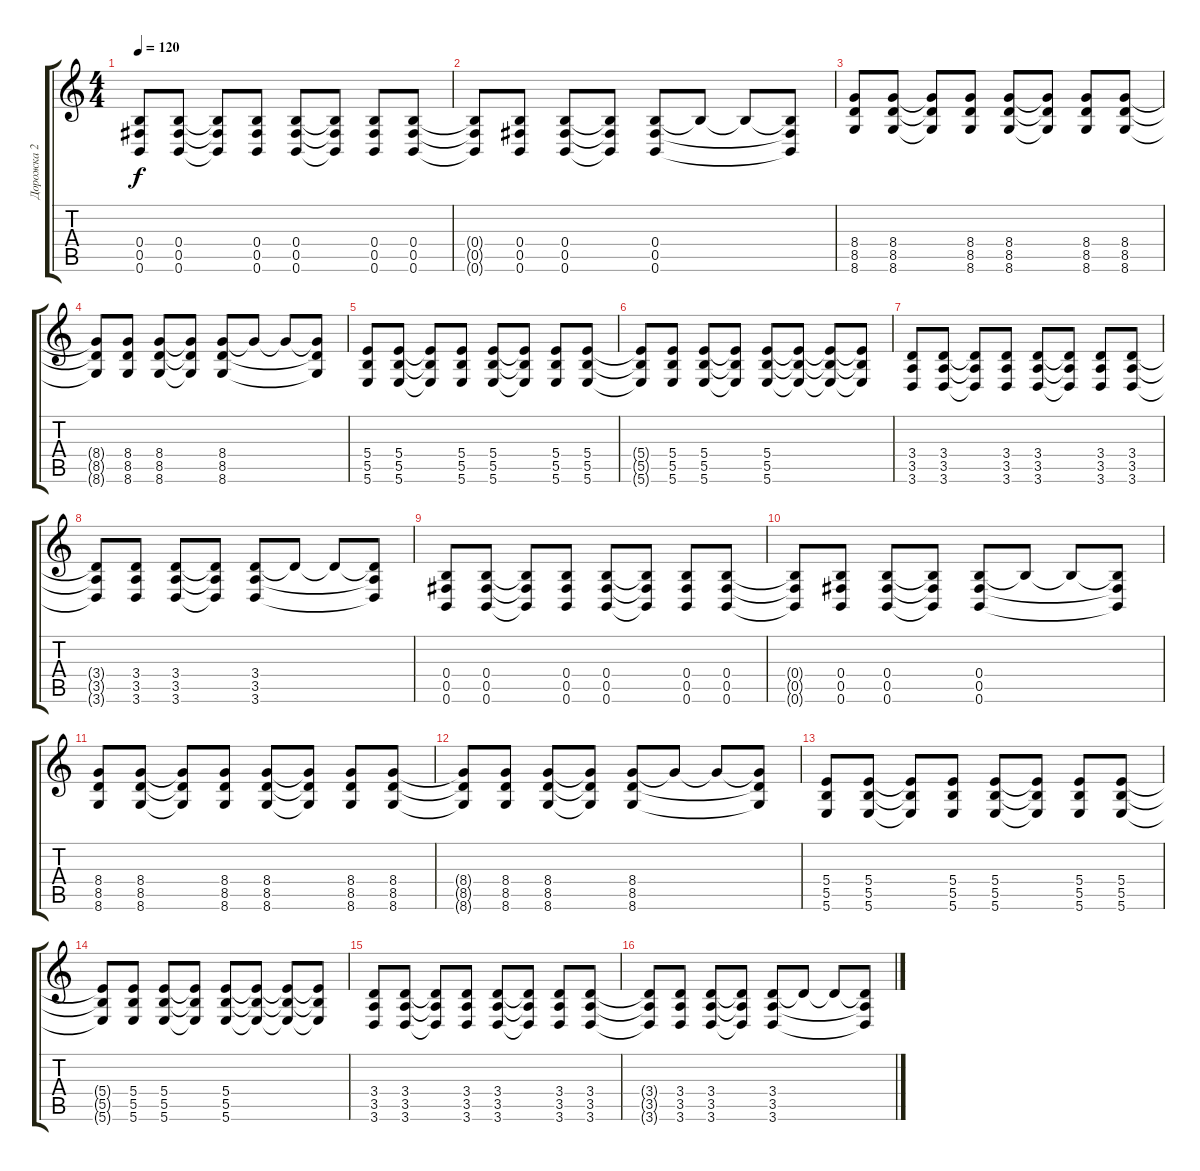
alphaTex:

\track ("Дорожка 2" "Дорожка 2") {instrument distortionguitar}
\staff {score tabs}
\tuning (Db4 Ab3 E3 B2 Gb2 B1) {hide}
\ts (4 4)
\tempo 120
\clef g2
\ks c
(0.4 0.5 0.6).8{dy f instrument distortionguitar} (0.4 0.5 0.6).8 (0.4{t} 0.5{t} 0.6{t}).8 (0.4 0.5 0.6).8 (0.4 0.5 0.6).8 (0.4{t} 0.5{t} 0.6{t}).8 (0.4 0.5 0.6).8 (0.4 0.5 0.6).8 |
(0.4{t} 0.5{t} 0.6{t}).8 (0.4 0.5 0.6).8 (0.4 0.5 0.6).8 (0.4{t} 0.5{t} 0.6{t}).8 (0.4 0.5 0.6).8 0.4{t}.8 0.4{t}.8 (0.4{t} 0.5{t} 0.6{t}).8 |
(8.4 8.5 8.6).8 (8.4 8.5 8.6).8 (8.4{t} 8.5{t} 8.6{t}).8 (8.4 8.5 8.6).8 (8.4 8.5 8.6).8 (8.4{t} 8.5{t} 8.6{t}).8 (8.4 8.5 8.6).8 (8.4 8.5 8.6).8 |
(8.4{t} 8.5{t} 8.6{t}).8 (8.4 8.5 8.6).8 (8.4 8.5 8.6).8 (8.4{t} 8.5{t} 8.6{t}).8 (8.4 8.5 8.6).8 8.4{t}.8 8.4{t}.8 (8.4{t} 8.5{t} 8.6{t}).8 |
(5.4 5.5 5.6).8 (5.4 5.5 5.6).8 (5.4{t} 5.5{t} 5.6{t}).8 (5.4 5.5 5.6).8 (5.4 5.5 5.6).8 (5.4{t} 5.5{t} 5.6{t}).8 (5.4 5.5 5.6).8 (5.4 5.5 5.6).8 |
(5.4{t} 5.5{t} 5.6{t}).8 (5.4 5.5 5.6).8 (5.4 5.5 5.6).8 (5.4{t} 5.5{t} 5.6{t}).8 (5.4 5.5 5.6).8 (5.4{t} 5.5{t} 5.6{t}).8 (5.4{t} 5.5{t} 5.6{t}).8 (5.4{t} 5.5{t} 5.6{t}).8 |
(3.4 3.5 3.6).8 (3.4 3.5 3.6).8 (3.4{t} 3.5{t} 3.6{t}).8 (3.4 3.5 3.6).8 (3.4 3.5 3.6).8 (3.4{t} 3.5{t} 3.6{t}).8 (3.4 3.5 3.6).8 (3.4 3.5 3.6).8 |
(3.4{t} 3.5{t} 3.6{t}).8 (3.4 3.5 3.6).8 (3.4 3.5 3.6).8 (3.4{t} 3.5{t} 3.6{t}).8 (3.4 3.5 3.6).8 3.4{t}.8 3.4{t}.8 (3.4{t} 3.5{t} 3.6{t}).8 |
(0.4 0.5 0.6).8 (0.4 0.5 0.6).8 (0.4{t} 0.5{t} 0.6{t}).8 (0.4 0.5 0.6).8 (0.4 0.5 0.6).8 (0.4{t} 0.5{t} 0.6{t}).8 (0.4 0.5 0.6).8 (0.4 0.5 0.6).8 |
(0.4{t} 0.5{t} 0.6{t}).8 (0.4 0.5 0.6).8 (0.4 0.5 0.6).8 (0.4{t} 0.5{t} 0.6{t}).8 (0.4 0.5 0.6).8 0.4{t}.8 0.4{t}.8 (0.4{t} 0.5{t} 0.6{t}).8 |
(8.4 8.5 8.6).8 (8.4 8.5 8.6).8 (8.4{t} 8.5{t} 8.6{t}).8 (8.4 8.5 8.6).8 (8.4 8.5 8.6).8 (8.4{t} 8.5{t} 8.6{t}).8 (8.4 8.5 8.6).8 (8.4 8.5 8.6).8 |
(8.4{t} 8.5{t} 8.6{t}).8 (8.4 8.5 8.6).8 (8.4 8.5 8.6).8 (8.4{t} 8.5{t} 8.6{t}).8 (8.4 8.5 8.6).8 8.4{t}.8 8.4{t}.8 (8.4{t} 8.5{t} 8.6{t}).8 |
(5.4 5.5 5.6).8 (5.4 5.5 5.6).8 (5.4{t} 5.5{t} 5.6{t}).8 (5.4 5.5 5.6).8 (5.4 5.5 5.6).8 (5.4{t} 5.5{t} 5.6{t}).8 (5.4 5.5 5.6).8 (5.4 5.5 5.6).8 |
(5.4{t} 5.5{t} 5.6{t}).8 (5.4 5.5 5.6).8 (5.4 5.5 5.6).8 (5.4{t} 5.5{t} 5.6{t}).8 (5.4 5.5 5.6).8 (5.4{t} 5.5{t} 5.6{t}).8 (5.4{t} 5.5{t} 5.6{t}).8 (5.4{t} 5.5{t} 5.6{t}).8 |
(3.4 3.5 3.6).8 (3.4 3.5 3.6).8 (3.4{t} 3.5{t} 3.6{t}).8 (3.4 3.5 3.6).8 (3.4 3.5 3.6).8 (3.4{t} 3.5{t} 3.6{t}).8 (3.4 3.5 3.6).8 (3.4 3.5 3.6).8 |
(3.4{t} 3.5{t} 3.6{t}).8 (3.4 3.5 3.6).8 (3.4 3.5 3.6).8 (3.4{t} 3.5{t} 3.6{t}).8 (3.4 3.5 3.6).8 3.4{t}.8 3.4{t}.8 (3.4{t} 3.5{t} 3.6{t}).8
